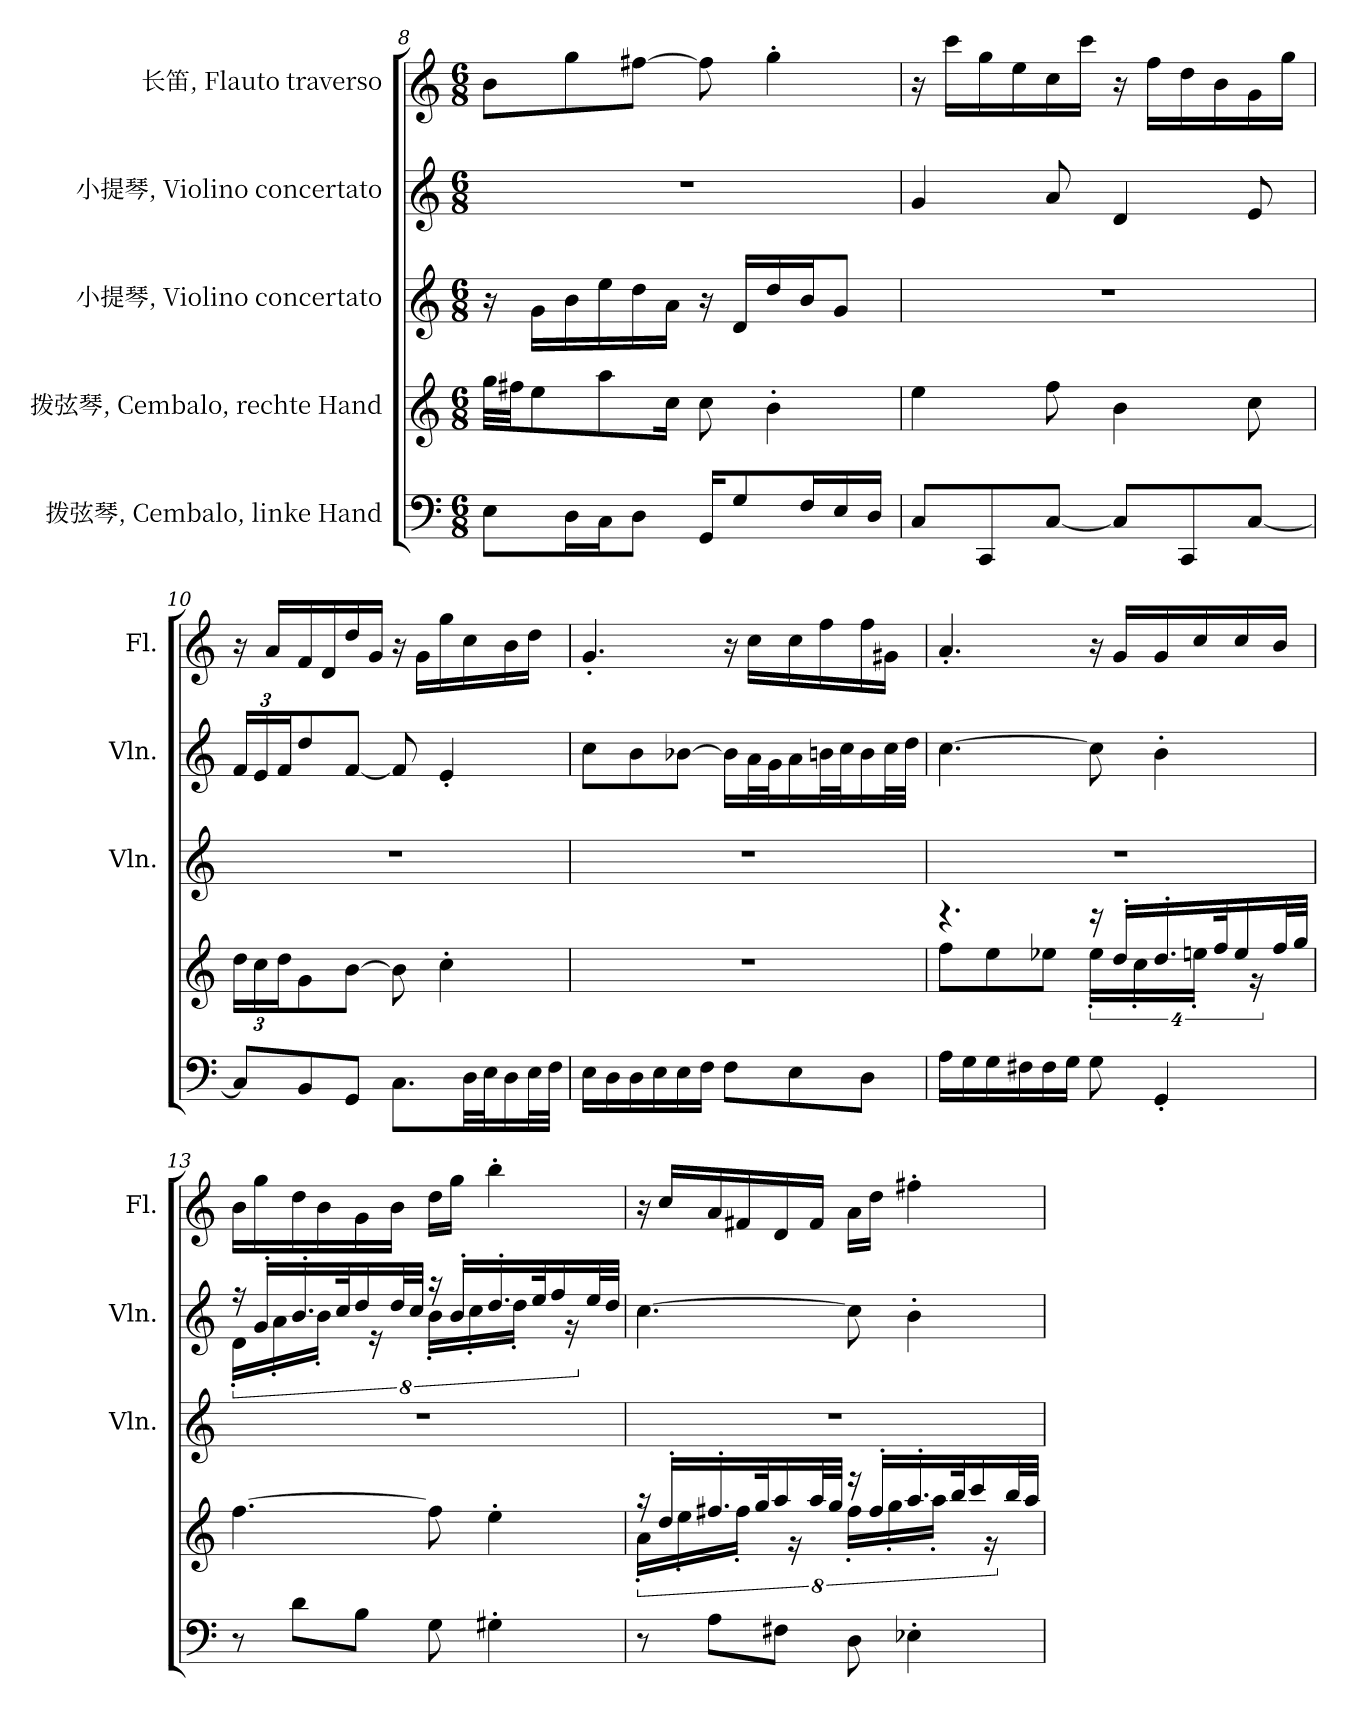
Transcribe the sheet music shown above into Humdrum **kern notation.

**kern	**kern	**kern	**kern	**kern
*part5	*part4	*part3	*part2	*part1
*staff5	*staff4	*staff3	*staff2	*staff1
*I"拨弦琴, Cembalo, linke Hand	*I"拨弦琴, Cembalo, rechte Hand	*I"小提琴, Violino concertato	*I"小提琴, Violino concertato	*I"长笛, Flauto traverso
*	*	*I'Vln.	*I'Vln.	*I'Fl.
!!LO:PB:g=z
*clefF4	*clefG2	*clefG2	*clefG2	*clefG2
*k[]	*k[]	*k[]	*k[]	*k[]
*M6/8	*M6/8	*M6/8	*M6/8	*M6/8
=8	=8	=8	=8	=8
8E\L	32gg\LLL	16r	2.r	8b\L
.	32ff#X\JJ	.	.	.
.	8ee\	16g\LL	.	.
16D\L	.	16b\	.	8gg\
16C\J	8aa\	16ee\	.	.
8D\J	.	16dd\	.	[8ff#X\J
.	16cc\Jk	16a\JJ	.	.
16GG/KL	8cc\	16r	.	8ff#\]
8G/	.	16d/LL	.	.
.	4b'\	16dd/	.	4gg'\
16F/L	.	16b/J	.	.
16E/	.	8g/J	.	.
16D/JJ	.	.	.	.
=9	=9	=9	=9	=9
8C/L	4ee\	2.r	4g/	16r
.	.	.	.	16ccc\LL
8CC/	.	.	.	16gg\
.	.	.	.	16ee\
[8C/J	8ff\	.	8a/	16cc\
.	.	.	.	16ccc\JJ
8C/L]	4b\	.	4d/	16r
.	.	.	.	16ff\LL
8CC/	.	.	.	16dd\
.	.	.	.	16b\
[8C/J	8cc\	.	8e/	16g\
.	.	.	.	16gg\JJ
=10	=10	=10	=10	=10
*	*Xbrackettup	*	*Xbrackettup	*
8C/L]	24dd\LL	2.r	24f/LL	16r
.	24cc\	.	24e/	.
.	.	.	.	16a/LL
.	24dd\J	.	24f/J	.
8BB/	8g\	.	8dd/	16f/
.	.	.	.	16d/
8GG/J	[8b\J	.	[8f/J	16dd/
.	.	.	.	16g/JJ
8.C\L	8b\]	.	8f/]	16r
.	.	.	.	16g\LL
.	4cc'\	.	4e'/	16gg\
32D\LL	.	.	.	16cc\
32E\J	.	.	.	.
16D\	.	.	.	16b\
32E\L	.	.	.	16dd\JJ
32F\JJJ	.	.	.	.
!!LO:LB:g=z
=11	=11	=11	=11	=11
16E\LL	2.r	2.r	8cc\L	4.g'/
16D\	.	.	.	.
16D\	.	.	8b\	.
16E\	.	.	.	.
16E\	.	.	[8b-X\J	.
16F\JJ	.	.	.	.
8F\L	.	.	16b-\LL]	16r
.	.	.	32a\L	16cc\LL
.	.	.	32g\J	.
8E\	.	.	16a\	16cc\
.	.	.	32bn\L	16ff\
.	.	.	32cc\J	.
8D\J	.	.	16b\	16ff\
.	.	.	32cc\L	16g#X\JJ
.	.	.	32dd\JJJ	.
=12	=12	=12	=12	=12
*	*^	*	*	*
16A\LL	4.r	8ff\L	2.r	[4.cc\	4.a'/
16G\	.	.	.	.	.
16G\	.	8ee\	.	.	.
16F#X\	.	.	.	.	.
16F#\	.	8ee-X\J	.	.	.
16G\JJ	.	.	.	.	.
*	*	*brackettup	*	*	*
8G\	16r	32%3ee-'\L	.	8cc\]	16r
.	16dd'/LL	.	.	.	16g/LL
.	.	32%3cc'\	.	.	.
4GG'/	16.dd'/	.	.	4b'\	16g/
.	.	32%3een'\J	.	.	16cc/
.	32ff/K	.	.	.	.
.	16ee/	.	.	.	16cc/
.	.	32%3r	.	.	.
.	32ff/L	.	.	.	16b/JJ
.	32gg/JJJ	.	.	.	.
*	*v	*v	*	*	*
!!LO:PB:g=z
=13	=13	=13	=13	=13
*	*	*	*^	*
*	*	*	*	*brackettup	*
8r	[4.ff\	2.r	16r	32%3d'\L	16b\LL
.	.	.	16g'/LL	.	16gg\
.	.	.	.	32%3a'\	.
8d\L	.	.	16.b'/	.	16dd\
.	.	.	.	32%3b'\J	16b\
.	.	.	32cc/K	.	.
8B\J	.	.	16dd/	.	16g\
.	.	.	.	32%3r	.
.	.	.	32dd/L	.	16b\JJ
.	.	.	32cc/JJJ	.	.
8G\	8ff\]	.	16r	32%3b'\L	16dd\LL
.	.	.	16b'/LL	.	16gg\JJ
.	.	.	.	32%3cc'\	.
4G#X'\	4ee'\	.	16.dd'/	.	4bb'\
.	.	.	.	32%3dd'\J	.
.	.	.	32ee/K	.	.
.	.	.	16ff/	.	.
.	.	.	.	32%3r	.
.	.	.	32ee/L	.	.
.	.	.	32dd/JJJ	.	.
*	*	*	*v	*v	*
=14	=14	=14	=14	=14
*	*^	*	*	*
8r	16r	32%3a'\L	2.r	[4.cc\	16r
.	16dd'/LL	.	.	.	16cc/LL
.	.	32%3ee'\	.	.	.
8A\L	16.ff#X'/	.	.	.	16a/
.	.	32%3ff#'\J	.	.	16f#X/
.	32gg/K	.	.	.	.
8F#X\J	16aa/	.	.	.	16d/
.	.	32%3r	.	.	.
.	32aa/L	.	.	.	16f#/JJ
.	32gg/JJJ	.	.	.	.
8D\	16r	32%3ff#'\L	.	8cc\]	16a\LL
.	16ff#'/LL	.	.	.	16dd\JJ
.	.	32%3gg'\	.	.	.
4E-X'\	16.aa'/	.	.	4b'\	4ff#X'\
.	.	32%3aa'\J	.	.	.
.	32bb/K	.	.	.	.
.	16ccc/	.	.	.	.
.	.	32%3r	.	.	.
.	32bb/L	.	.	.	.
.	32aa/JJJ	.	.	.	.
*	*v	*v	*	*	*
=	=	=	=	=
*-	*-	*-	*-	*-
